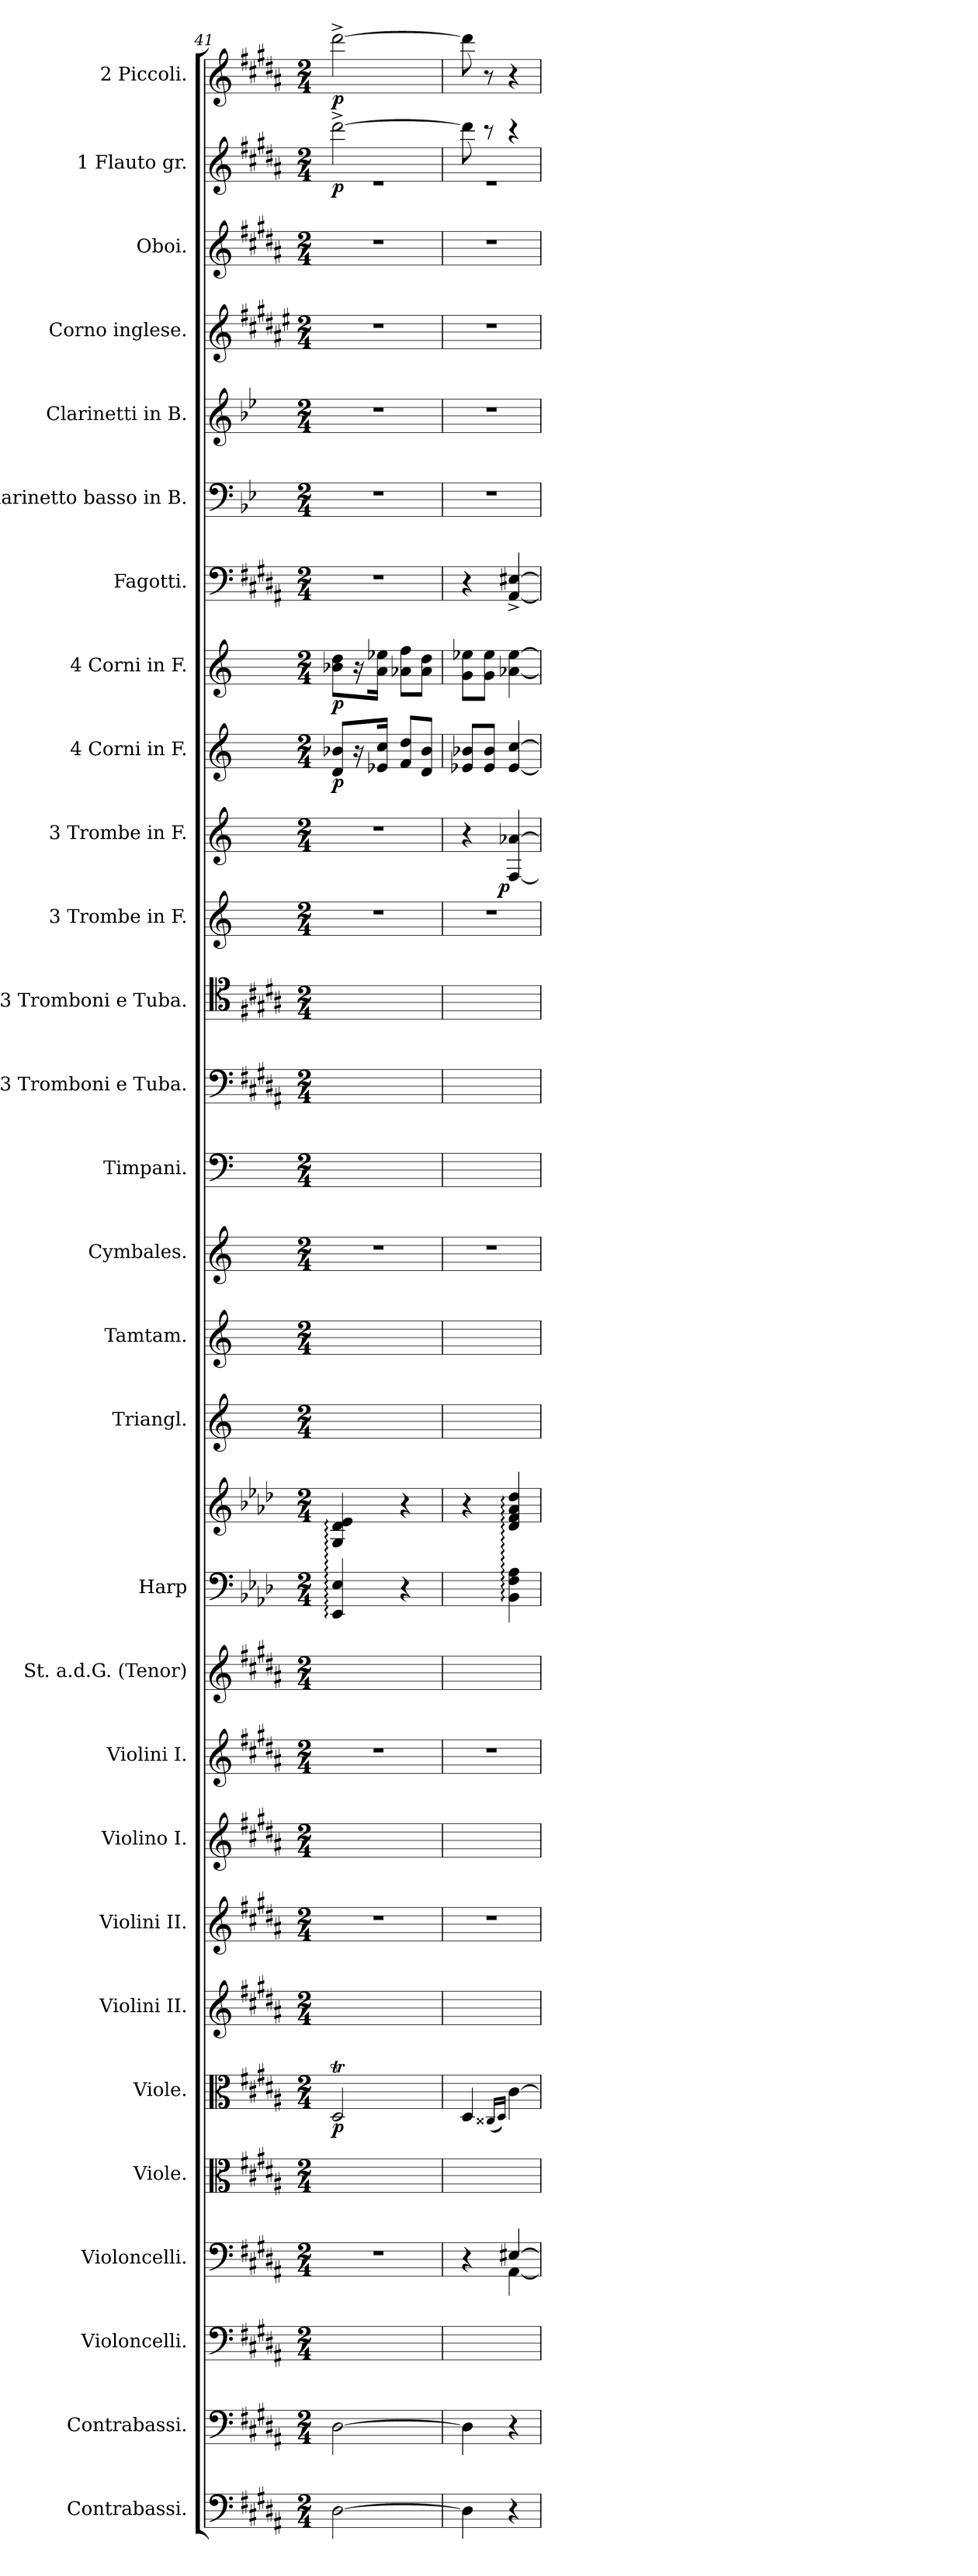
**kern	**kern	**kern	**kern	**kern	**kern	**dynam	**kern	**kern	**kern	**kern	**kern	**kern	**kern	**kern	**kern	**kern	**kern	**kern	**kern	**kern	**kern	**dynam	**kern	**dynam	**kern	**dynam	**kern	**kern	**kern	**kern	**kern	**kern	**dynam	**kern	**dynam
*part29	*part28	*part27	*part26	*part25	*part24	*part24	*part23	*part22	*part21	*part20	*part19	*part18	*part18	*part17	*part16	*part15	*part14	*part13	*part12	*part11	*part10	*part10	*part9	*part9	*part8	*part8	*part7	*part6	*part5	*part4	*part3	*part2	*part2	*part1	*part1
*staff30	*staff29	*staff28	*staff27	*staff26	*staff25	*staff25	*staff24	*staff23	*staff22	*staff21	*staff20	*staff19	*staff18	*staff17	*staff16	*staff15	*staff14	*staff13	*staff12	*staff11	*staff10	*staff10	*staff9	*staff9	*staff8	*staff8	*staff7	*staff6	*staff5	*staff4	*staff3	*staff2	*staff2	*staff1	*staff1
*I"Contrabassi.	*I"Contrabassi.	*I"Violoncelli.	*I"Violoncelli.	*I"Viole.	*I"Viole.	*	*I"Violini II.	*I"Violini II.	*I"Violino I.	*I"Violini I.	*I"St. a.d.G. (Tenor)	*I"Harp	*	*I"Triangl.	*I"Tamtam.	*I"Cymbales.	*I"Timpani.	*I"3 Tromboni e Tuba.	*I"3 Tromboni e Tuba.	*I"3 Trombe in F.	*I"3 Trombe in F.	*	*I"4 Corni in F.	*	*I"4 Corni in F.	*	*I"Fagotti.	*I"Clarinetto basso in B.	*I"Clarinetti in B.	*I"Corno inglese.	*I"Oboi.	*I"1 Flauto gr.	*	*I"2 Piccoli.	*
*I'C. B.	*I'C. B.	*I'Vcll.	*I'Vcll.	*	*	*	*I'Viol. II.	*I'Viol. II.	*I'Viol. I.	*I'Viol. I.	*I'T	*I'Hp	*	*I'triangl	*I'Tam-Tam.	*I'Cymb	*I'Timp.	*	*	*	*	*	*	*	*	*	*I'Fag.	*I'Cl. B. in B	*I'Cl. in B.	*I'Cor.ingl.	*I'Ob.	*I'Fl.gr.	*	*	*
*clefF4	*clefF4	*clefF4	*clefF4	*clefC3	*clefC3	*	*clefG2	*clefG2	*clefG2	*clefG2	*clefG2	*clefF4	*clefG2	*clefG2	*clefG2	*clefG2	*clefF4	*clefF4	*clefC4	*clefG2	*clefG2	*	*clefG2	*	*clefG2	*	*clefF4	*clefF4	*clefG2	*clefG2	*clefG2	*clefG2	*	*clefG2	*
*	*	*	*	*	*	*	*	*	*	*	*	*	*	*	*	*	*	*	*	*ITrd-3c-5	*ITrd-3c-5	*	*ITrd4c7	*	*ITrd4c7	*	*	*ITrd1c2	*ITrd1c2	*ITrd4c7	*	*	*	*	*
*k[f#c#g#d#a#]	*k[f#c#g#d#a#]	*k[f#c#g#d#a#]	*k[f#c#g#d#a#]	*k[f#c#g#d#a#]	*k[f#c#g#d#a#]	*	*k[f#c#g#d#a#]	*k[f#c#g#d#a#]	*k[f#c#g#d#a#]	*k[f#c#g#d#a#]	*k[f#c#g#d#a#]	*k[b-e-a-d-]	*k[b-e-a-d-]	*k[]	*k[]	*k[]	*k[]	*k[f#c#g#d#a#]	*k[f#c#g#d#a#]	*k[b-]	*k[b-]	*	*k[b-]	*	*k[b-]	*	*k[f#c#g#d#a#]	*k[b-e-a-d-]	*k[b-e-a-d-]	*k[f#c#g#d#a#]	*k[f#c#g#d#a#]	*k[f#c#g#d#a#]	*	*k[f#c#g#d#a#]	*
*B:	*B:	*B:	*B:	*B:	*B:	*	*B:	*B:	*B:	*B:	*B:	*	*	*	*	*	*	*B:	*B:	*	*	*	*	*	*	*	*B:	*	*	*B:	*B:	*B:	*	*B:	*
*M2/4	*M2/4	*M2/4	*M2/4	*M2/4	*M2/4	*	*M2/4	*M2/4	*M2/4	*M2/4	*M2/4	*M2/4	*M2/4	*M2/4	*M2/4	*M2/4	*M2/4	*M2/4	*M2/4	*M2/4	*M2/4	*	*M2/4	*	*M2/4	*	*M2/4	*M2/4	*M2/4	*M2/4	*M2/4	*M2/4	*	*M2/4	*
=41	=41	=41	=41	=41	=41	=41	=41	=41	=41	=41	=41	=41	=41	=41	=41	=41	=41	=41	=41	=41	=41	=41	=41	=41	=41	=41	=41	=41	=41	=41	=41	=41	=41	=41	=41
*	*	*	*	*	*	*	*	*	*	*	*	*	*	*	*	*	*	*	*	*	*	*	*	*	*	*	*	*	*	*	*	*^	*	*	*
[2D#\	[2D#\	2ryy	2r	2ryy	2D#t/	p	2ryy	2r	2ryy	2r	2ryy	4EE-::/ 4E-::/	4G::/ 4d-::/ 4e-::/	2ryy	2ryy	2r	2ryy	2ryy	2ryy	2r	2r	.	8G/ 8e-X/L	p	8e-X\ 8g\L	p	2r	2r	2r	2r	2r	[2ddd#^\	2re	p	[2ddd#^\	p
.	.	.	.	.	.	.	.	.	.	.	.	.	.	.	.	.	.	.	.	.	.	.	16r	.	16r	.	.	.	.	.	.	.	.	.	.	.
.	.	.	.	.	.	.	.	.	.	.	.	.	.	.	.	.	.	.	.	.	.	.	16A-X/ 16f/Jk	.	16d\ 16a-X\Jk	.	.	.	.	.	.	.	.	.	.	.
.	.	.	.	.	.	.	.	.	.	.	.	4r	4r	.	.	.	.	.	.	.	.	.	8B-/ 8g/L	.	8d-X\ 8b-\L	.	.	.	.	.	.	.	.	.	.	.
.	.	.	.	.	.	.	.	.	.	.	.	.	.	.	.	.	.	.	.	.	.	.	8G/ 8e-/J	.	8d-\ 8g\J	.	.	.	.	.	.	.	.	.	.	.
=42	=42	=42	=42	=42	=42	=42	=42	=42	=42	=42	=42	=42	=42	=42	=42	=42	=42	=42	=42	=42	=42	=42	=42	=42	=42	=42	=42	=42	=42	=42	=42	=42	=42	=42	=42	=42
*	*	*	*^	*	*	*	*	*	*	*	*	*	*	*	*	*	*	*	*	*	*	*	*	*	*	*	*	*	*	*	*	*	*	*	*	*
4D#\]	4D#\]	2ryy	4r	4ryy	2ryy	4D#/	.	2ryy	2r	2ryy	2r	2ryy	4ryy	4r	2ryy	2ryy	2r	2ryy	2ryy	2ryy	2r	4r	.	8A-X/ 8e-X/L	.	8c\ 8a-X\L	.	4r	2r	2r	2r	2r	8ddd#\]	2re	.	8ddd#\]	.
.	.	.	.	.	.	.	.	.	.	.	.	.	.	.	.	.	.	.	.	.	.	.	.	8A-/ 8e-/J	.	8c\ 8a-\J	.	.	.	.	.	.	8r	.	.	8r	.
.	.	.	.	.	.	(16qqC##X/LL	.	.	.	.	.	.	.	.	.	.	.	.	.	.	.	.	.	.	.	.	.	.	.	.	.	.	.	.	.	.	.
.	.	.	.	.	.	16qqD#/JJ)	.	.	.	.	.	.	.	.	.	.	.	.	.	.	.	.	.	.	.	.	.	.	.	.	.	.	.	.	.	.	.
!	!	!	!	!	!	!	!	!	!	!	!	!	!	!	!	!	!	!	!	!	!	!	!LO:DY:b:rj	!	!	!	!	!	!	!	!	!	!	!	!	!	!
4r	4r	.	[4E#X/	[4AA#\	.	[4c#TTT\	.	.	.	.	.	.	4BB-::\ 4F::\ 4A-::\	4d-::/ 4f::/ 4a-::/ 4dd-::/	.	.	.	.	.	.	.	[4B-/ [4dd-X/	p	[4A-/ [4f/	.	[4d-X\ [4a-\	.	[4AA#^>/ [4E#X^>/	.	.	.	.	4r	.	.	4r	.
*	*	*	*v	*v	*	*	*	*	*	*	*	*	*	*	*	*	*	*	*	*	*	*	*	*	*	*	*	*	*	*	*	*	*v	*v	*	*	*
=	=	=	=	=	=	=	=	=	=	=	=	=	=	=	=	=	=	=	=	=	=	=	=	=	=	=	=	=	=	=	=	=	=	=	=
*-	*-	*-	*-	*-	*-	*-	*-	*-	*-	*-	*-	*-	*-	*-	*-	*-	*-	*-	*-	*-	*-	*-	*-	*-	*-	*-	*-	*-	*-	*-	*-	*-	*-	*-	*-
